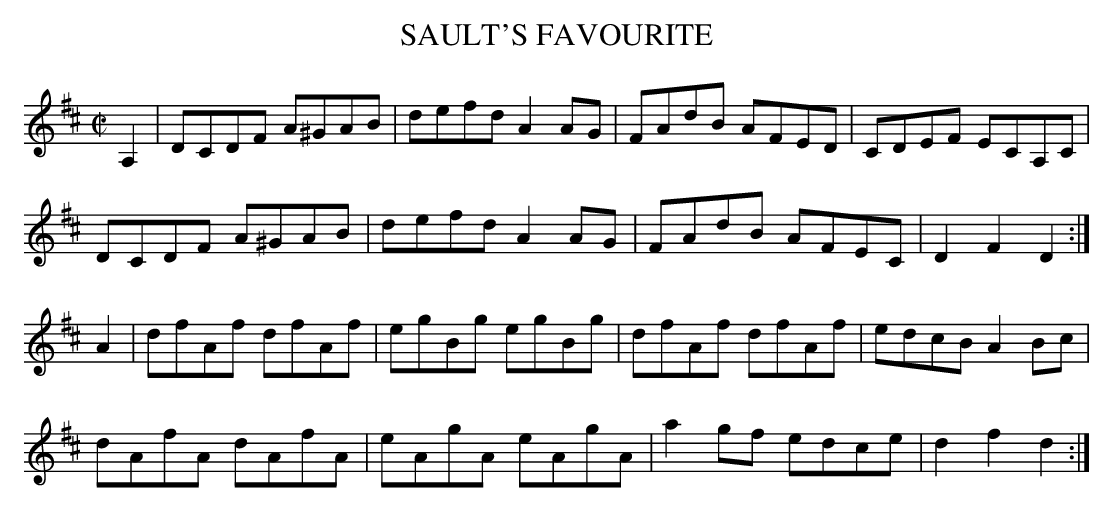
X:1
T:SAULT'S FAVOURITE
M:C|
L:1/8
K:D % source key = F
A,2|DCDF A^GAB|defd A2AG|FAdB AFED|CDEF ECA,C|
DCDF A^GAB|defd A2AG|FAdB AFEC|D2F2D2:|
A2|dfAf dfAf|egBg egBg|dfAf dfAf|edcB A2Bc|
dAfA dAfA|eAgA eAgA|a2gf edce|d2f2d2:|
